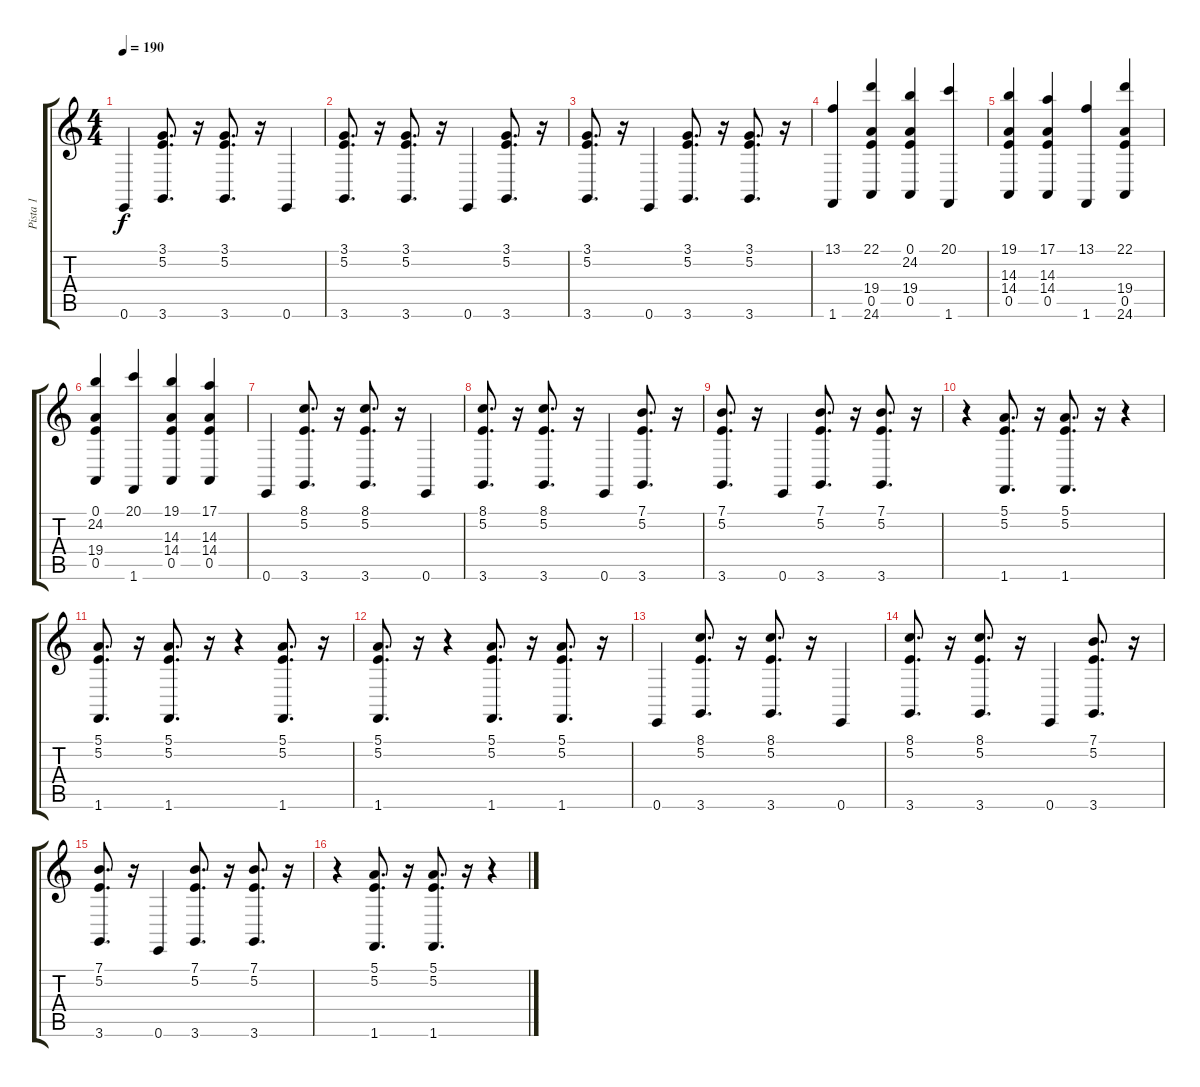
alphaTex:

\track ("Pista 1" "Pista 1") {instrument acousticgrandpiano}
\staff {score tabs}
\tuning (E4 B3 G3 D3 A2 E2) {hide}
\ts (4 4)
\tempo 190
\clef g2
\ks c
0.6.4{dy f} (3.1 5.2 3.6).8{d} r.16 (3.1 5.2 3.6).8{d} r.16 0.6.4 |
(3.1 5.2 3.6).8{d} r.16 (3.1 5.2 3.6).8{d} r.16 0.6.4 (3.1 5.2 3.6).8{d} r.16 |
(3.1 5.2 3.6).8{d} r.16 0.6.4 (3.1 5.2 3.6).8{d} r.16 (3.1 5.2 3.6).8{d} r.16 |
(13.1 1.6).4 (22.1 19.4 0.5 24.6).4 (0.1 24.2 19.4 0.5).4 (20.1 1.6).4 |
(19.1 14.3 14.4 0.5).4 (17.1 14.3 14.4 0.5).4 (13.1 1.6).4 (22.1 19.4 0.5 24.6).4 |
(0.1 24.2 19.4 0.5).4 (20.1 1.6).4 (19.1 14.3 14.4 0.5).4 (17.1 14.3 14.4 0.5).4 |
0.6.4 (8.1 5.2 3.6).8{d} r.16 (8.1 5.2 3.6).8{d} r.16 0.6.4 |
(8.1 5.2 3.6).8{d} r.16 (8.1 5.2 3.6).8{d} r.16 0.6.4 (7.1 5.2 3.6).8{d} r.16 |
(7.1 5.2 3.6).8{d} r.16 0.6.4 (7.1 5.2 3.6).8{d} r.16 (7.1 5.2 3.6).8{d} r.16 |
r.4 (5.1 5.2 1.6).8{d} r.16 (5.1 5.2 1.6).8{d} r.16 r.4 |
(5.1 5.2 1.6).8{d} r.16 (5.1 5.2 1.6).8{d} r.16 r.4 (5.1 5.2 1.6).8{d} r.16 |
(5.1 5.2 1.6).8{d} r.16 r.4 (5.1 5.2 1.6).8{d} r.16 (5.1 5.2 1.6).8{d} r.16 |
0.6.4 (8.1 5.2 3.6).8{d} r.16 (8.1 5.2 3.6).8{d} r.16 0.6.4 |
(8.1 5.2 3.6).8{d} r.16 (8.1 5.2 3.6).8{d} r.16 0.6.4 (7.1 5.2 3.6).8{d} r.16 |
(7.1 5.2 3.6).8{d} r.16 0.6.4 (7.1 5.2 3.6).8{d} r.16 (7.1 5.2 3.6).8{d} r.16 |
r.4 (5.1 5.2 1.6).8{d} r.16 (5.1 5.2 1.6).8{d} r.16 r.4
